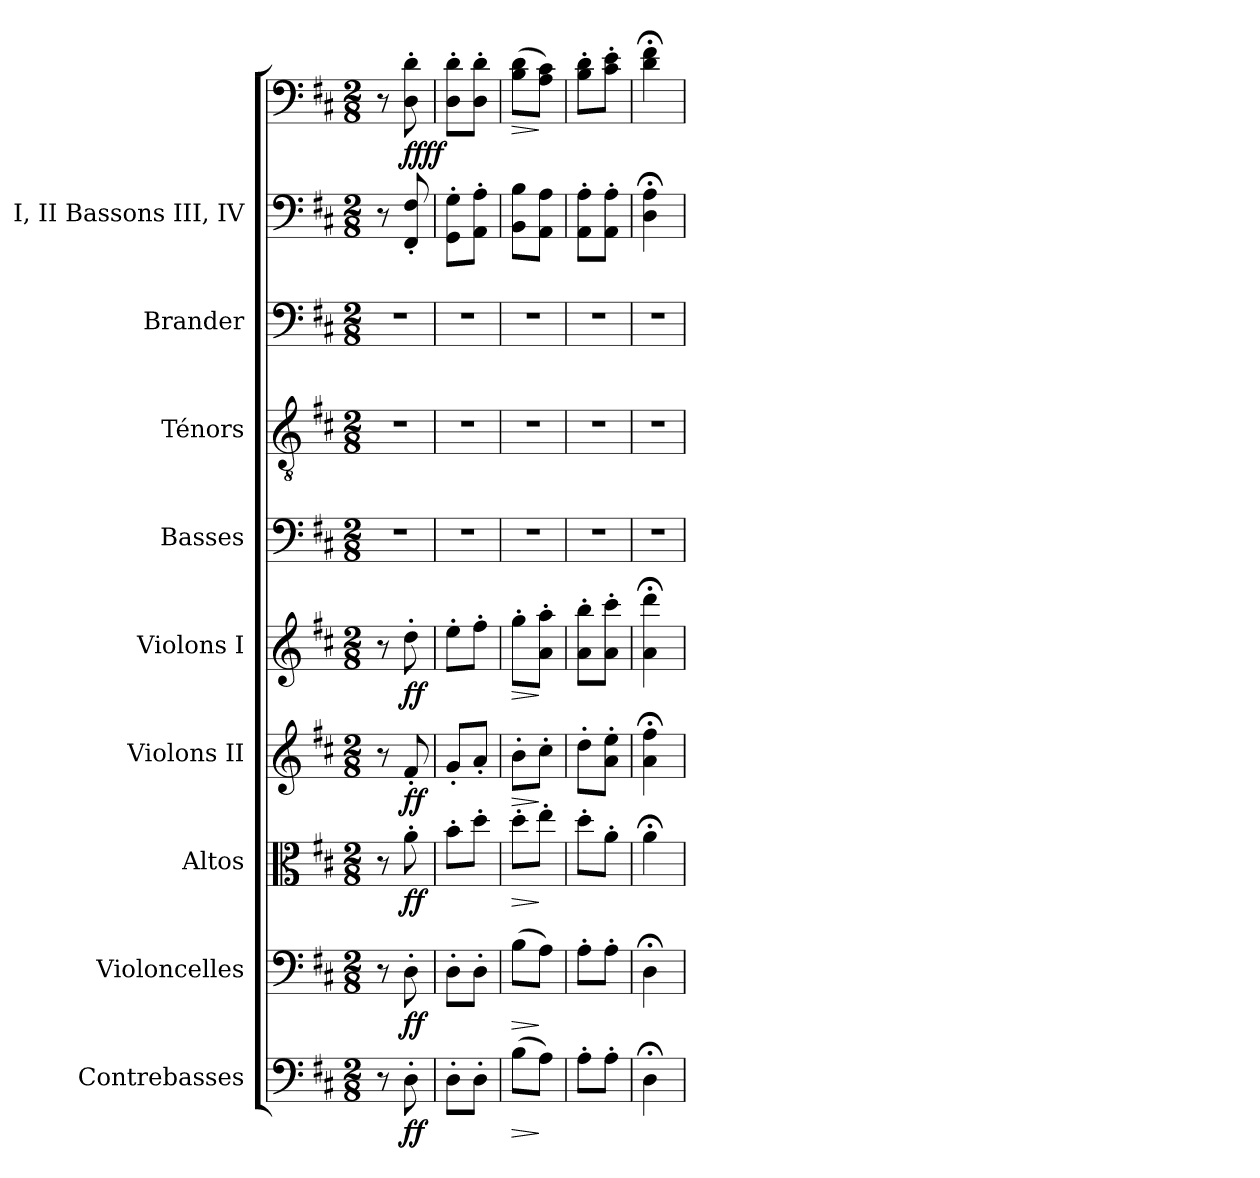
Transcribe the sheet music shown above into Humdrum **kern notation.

**kern	**dynam	**kern	**dynam	**kern	**dynam	**kern	**dynam	**kern	**dynam	**kern	**kern	**kern	**kern	**kern	**dynam
*part9	*part9	*part8	*part8	*part7	*part7	*part6	*part6	*part5	*part5	*part4	*part3	*part2	*part1	*part1	*part1
*staff10	*staff10	*staff9	*staff9	*staff8	*staff8	*staff7	*staff7	*staff6	*staff6	*staff5	*staff4	*staff3	*staff2	*staff1	*staff1/2
*I"Contrebasses	*	*I"Violoncelles	*	*I"Altos	*	*I"Violons II	*	*I"Violons I	*	*I"Basses	*I"Ténors	*I"Brander	*I"I, II   Bassons   III, IV	*	*
!!LO:PB:g=z
*clefF4	*	*clefF4	*	*clefC3	*	*clefG2	*	*clefG2	*	*clefF4	*clefGv2	*clefF4	*clefF4	*clefF4	*
*ITrd7c12	*	*	*	*	*	*	*	*	*	*	*ITrd7c12	*	*	*	*
*k[f#c#]	*	*k[f#c#]	*	*k[f#c#]	*	*k[f#c#]	*	*k[f#c#]	*	*k[f#c#]	*k[f#c#]	*k[f#c#]	*k[f#c#]	*k[f#c#]	*
*D:	*	*D:	*	*D:	*	*D:	*	*D:	*	*D:	*D:	*D:	*D:	*D:	*
*M2/8	*	*M2/8	*	*M2/8	*	*M2/8	*	*M2/8	*	*M2/8	*M2/8	*M2/8	*M2/8	*M2/8	*
*MM120	*	*MM120	*	*MM120	*	*MM120	*	*MM120	*	*MM120	*MM120	*MM120	*MM120	*MM120	*
=1	=1	=1	=1	=1	=1	=1	=1	=1	=1	=1	=1	=1	=1	=1	=1
!	!	!	!	!	!	!	!	!	!	!LO:N:vis=1	!LO:N:vis=1	!LO:N:vis=1	!	!	!
8r	.	8r	.	8r	.	8r	.	8r	.	4r	4r	4r	8r	8r	.
8DD'i\	ff	8D'i\	ff	8a'i\	ff	8f#'i/	ff	8dd'i\	ff	.	.	.	8FF#i/' 8F#i'	8Di\' 8di'	ff ff
=2	=2	=2	=2	=2	=2	=2	=2	=2	=2	=2	=2	=2	=2	=2	=2
!	!	!	!	!	!	!	!	!	!	!LO:N:vis=1	!LO:N:vis=1	!LO:N:vis=1	!	!	!
8DD'i\L	.	8D'i\L	.	8b'i\L	.	8g'i/L	.	8ee'i\L	.	4r	4r	4r	8GGi'\ 8Gi'\L	8Di'\ 8di'\L	.
8DD'i\J	.	8D'i\J	.	8dd'i\J	.	8a'i/J	.	8ff#'i\J	.	.	.	.	8AAi'\ 8Ai'\J	8Di'\ 8di'\J	.
=3	=3	=3	=3	=3	=3	=3	=3	=3	=3	=3	=3	=3	=3	=3	=3
!	!LO:HP:b	!	!LO:HP:b	!	!LO:HP:b	!	!LO:HP:b	!	!LO:HP:b	!LO:N:vis=1	!LO:N:vis=1	!LO:N:vis=1	!	!	!LO:HP:b
(8BBi\L	>	(8Bi\L	>	8dd'i\L	>	8b'i\L	>	8gg'i\L	>	4r	4r	4r	8BBi\ 8Bi\L	(8Bi\ 8di\L	>
8AAi\J)	]	8Ai\J)	]	8ee'i\J	]	8cc#'i\J	]	8ai'\ 8aai'\J	]	.	.	.	8AAi\ 8Ai\J	8Ai\ 8c#i\J)	] ] ]
=4	=4	=4	=4	=4	=4	=4	=4	=4	=4	=4	=4	=4	=4	=4	=4
!	!	!	!	!	!	!	!	!	!	!LO:N:vis=1	!LO:N:vis=1	!LO:N:vis=1	!	!	!
8AA'i\L	.	8A'i\L	.	8dd'i\L	.	8dd'i\L	.	8ai'\ 8bbi'\L	.	4r	4r	4r	8AAi'\ 8Ai'\L	8Bi'\ 8di'\L	.
8AA'i\J	.	8A'i\J	.	8a'i\J	.	8ai'\ 8eei'\J	.	8ai'\ 8ccc#i'\J	.	.	.	.	8AAi'\ 8Ai'\J	8c#i'\ 8ei'\J	.
=5	=5	=5	=5	=5	=5	=5	=5	=5	=5	=5	=5	=5	=5	=5	=5
!	!	!	!	!	!	!	!	!	!	!LO:N:vis=1	!LO:N:vis=1	!LO:N:vis=1	!	!	!
4DD;i\	.	4D;i\	.	4a;i\	.	4ai\; 4ff#i;	.	4ai\; 4dddi;	.	4r	4r	4r	4Di\; 4Ai;	4di\; 4f#i;	.
=	=	=	=	=	=	=	=	=	=	=	=	=	=	=	=
*-	*-	*-	*-	*-	*-	*-	*-	*-	*-	*-	*-	*-	*-	*-	*-
